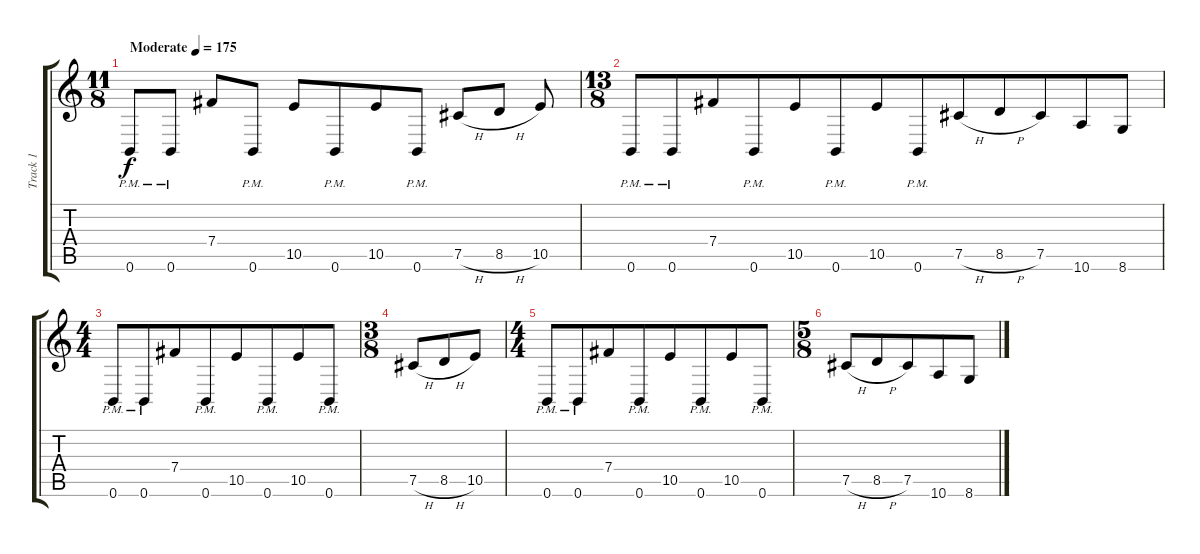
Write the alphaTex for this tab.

\track ("Track 1" "Track 1") {instrument distortionguitar}
\staff {score tabs}
\tuning (Db4 Ab3 E3 B2 Gb2 B1) {hide}
\ts (11 8)
\tempo (175 "Moderate")
\clef g2
\ks c
0.6{pm}.8{dy f instrument distortionguitar} 0.6{pm}.8 7.4.8{beam merge} 0.6{pm}.8 10.5.8 0.6{pm}.8{beam merge} 10.5.8 0.6{pm}.8 7.5{h}.8{beam merge} 8.5{h}.8 10.5.8 |
\ts (13 8)
0.6{pm}.8{beam merge} 0.6{pm}.8{beam merge} 7.4.8{beam merge} 0.6{pm}.8{beam merge} 10.5.8{beam merge} 0.6{pm}.8{beam merge} 10.5.8{beam merge} 0.6{pm}.8{beam merge} 7.5{h}.8{beam merge} 8.5{h}.8{beam merge} 7.5.8{beam merge} 10.6.8{beam merge} 8.6.8 |
\ts (4 4)
0.6{pm}.8 0.6{pm}.8{beam merge} 7.4.8{beam merge} 0.6{pm}.8{beam merge} 10.5.8 0.6{pm}.8{beam merge} 10.5.8 0.6{pm}.8 |
\ts (3 8)
7.5{h}.8{beam merge} 8.5{h}.8 10.5.8 |
\ts (4 4)
0.6{pm}.8 0.6{pm}.8{beam merge} 7.4.8 0.6{pm}.8{beam merge} 10.5.8 0.6{pm}.8{beam merge} 10.5.8 0.6{pm}.8 |
\ts (5 8)
7.5{h}.8 8.5{h}.8 7.5.8{beam merge} 10.6.8 8.6.8
